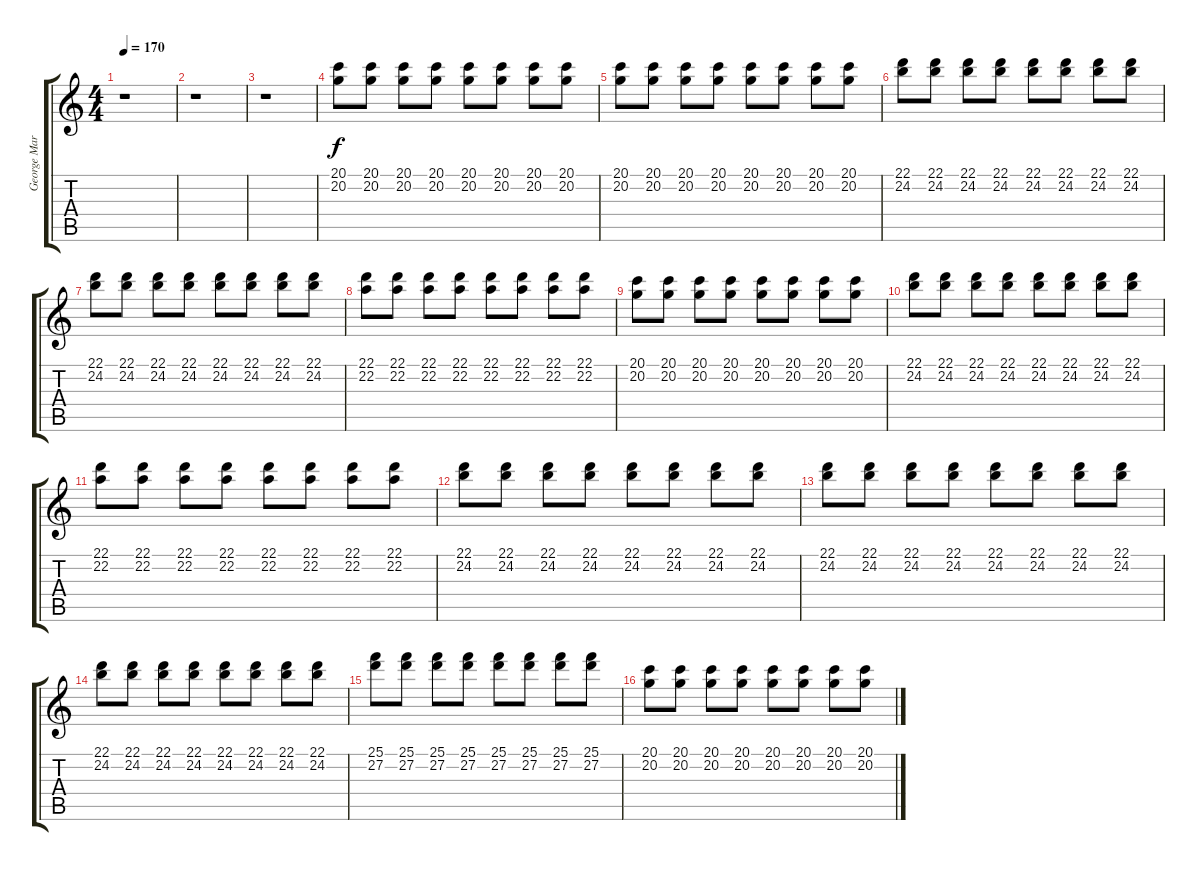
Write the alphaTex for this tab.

\track ("George Martin" "George Mar") {instrument acousticgrandpiano}
\staff {score tabs}
\tuning (E4 B3 G3 D3 A2 E2) {hide}
\ts (4 4)
\tempo 170
\clef g2
\ks c
r.1{dy f} |
r.1 |
r.1 |
(20.1 20.2).8 (20.1 20.2).8 (20.1 20.2).8 (20.1 20.2).8 (20.1 20.2).8 (20.1 20.2).8 (20.1 20.2).8 (20.1 20.2).8 |
(20.1 20.2).8 (20.1 20.2).8 (20.1 20.2).8 (20.1 20.2).8 (20.1 20.2).8 (20.1 20.2).8 (20.1 20.2).8 (20.1 20.2).8 |
(22.1 24.2).8 (22.1 24.2).8 (22.1 24.2).8 (22.1 24.2).8 (22.1 24.2).8 (22.1 24.2).8 (22.1 24.2).8 (22.1 24.2).8 |
(22.1 24.2).8 (22.1 24.2).8 (22.1 24.2).8 (22.1 24.2).8 (22.1 24.2).8 (22.1 24.2).8 (22.1 24.2).8 (22.1 24.2).8 |
(22.1 22.2).8 (22.1 22.2).8 (22.1 22.2).8 (22.1 22.2).8 (22.1 22.2).8 (22.1 22.2).8 (22.1 22.2).8 (22.1 22.2).8 |
(20.1 20.2).8 (20.1 20.2).8 (20.1 20.2).8 (20.1 20.2).8 (20.1 20.2).8 (20.1 20.2).8 (20.1 20.2).8 (20.1 20.2).8 |
(22.1 24.2).8 (22.1 24.2).8 (22.1 24.2).8 (22.1 24.2).8 (22.1 24.2).8 (22.1 24.2).8 (22.1 24.2).8 (22.1 24.2).8 |
(22.1 22.2).8 (22.1 22.2).8 (22.1 22.2).8 (22.1 22.2).8 (22.1 22.2).8 (22.1 22.2).8 (22.1 22.2).8 (22.1 22.2).8 |
(22.1 24.2).8 (22.1 24.2).8 (22.1 24.2).8 (22.1 24.2).8 (22.1 24.2).8 (22.1 24.2).8 (22.1 24.2).8 (22.1 24.2).8 |
(22.1 24.2).8 (22.1 24.2).8 (22.1 24.2).8 (22.1 24.2).8 (22.1 24.2).8 (22.1 24.2).8 (22.1 24.2).8 (22.1 24.2).8 |
(22.1 24.2).8 (22.1 24.2).8 (22.1 24.2).8 (22.1 24.2).8 (22.1 24.2).8 (22.1 24.2).8 (22.1 24.2).8 (22.1 24.2).8 |
(25.1 27.2).8 (25.1 27.2).8 (25.1 27.2).8 (25.1 27.2).8 (25.1 27.2).8 (25.1 27.2).8 (25.1 27.2).8 (25.1 27.2).8 |
(20.1 20.2).8 (20.1 20.2).8 (20.1 20.2).8 (20.1 20.2).8 (20.1 20.2).8 (20.1 20.2).8 (20.1 20.2).8 (20.1 20.2).8
